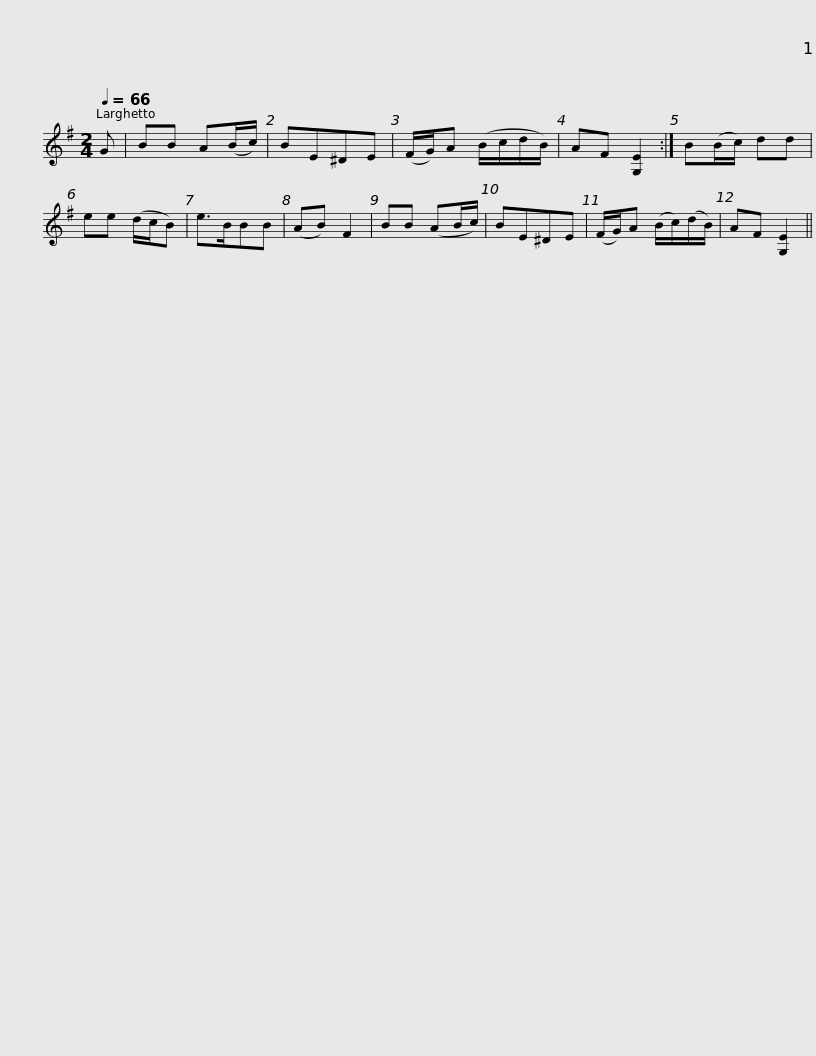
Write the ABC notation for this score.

X:1
L:1/8
Q:1/4=66
M:2/4
I:linebreak $
K:Emin
V:1 treble
V:1
 G | BB A(B/c/) | BE^DE | (F/G/)A (B/c/d/B/) | AF [G,E]2 :| %5
 B(B/c/) dd | ee (d/c/B) | e>BBB | (AB) F2 | BB (AB/c/) |$ %10
 BE^DE | (F/G/)A (B/c/)(d/B/) | AF [G,E]2 || %13
